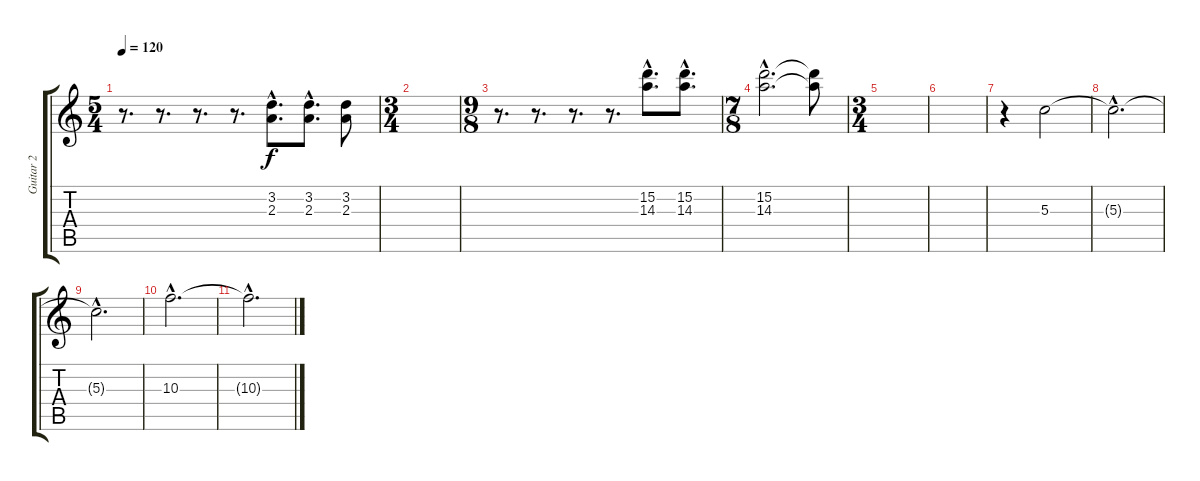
\track ("Guitar 2" "Guitar 2") {instrument distortionguitar}
\staff {score tabs}
\tuning (E4 B3 G3 D3 A2 D2) {hide}
\ts (5 4)
\tempo 120
\clef g2
\ks c
r.8{d dy f volume 13 instrument distortionguitar} r.8{d} r.8{d} r.8{d} (3.2{hac} 2.3{hac}).8{d} (3.2{hac} 2.3{hac}).8{d} (3.2 2.3).8 |
\ts (3 4)
|
\ts (9 8)
r.8{d} r.8{d} r.8{d} r.8{d} (15.2{hac} 14.3{hac}).8{d} (15.2{hac} 14.3{hac}).8{d} |
\ts (7 8)
(15.2{hac} 14.3{hac}).2{d} (15.2{t} 14.3{t}).8 |
\ts (3 4)
|
|
r.4 5.3.2{instrument helicopter} |
5.3{hac t}.2{d} |
5.3{hac t}.2{d} |
10.3{hac}.2{d} |
10.3{hac t}.2{d}
